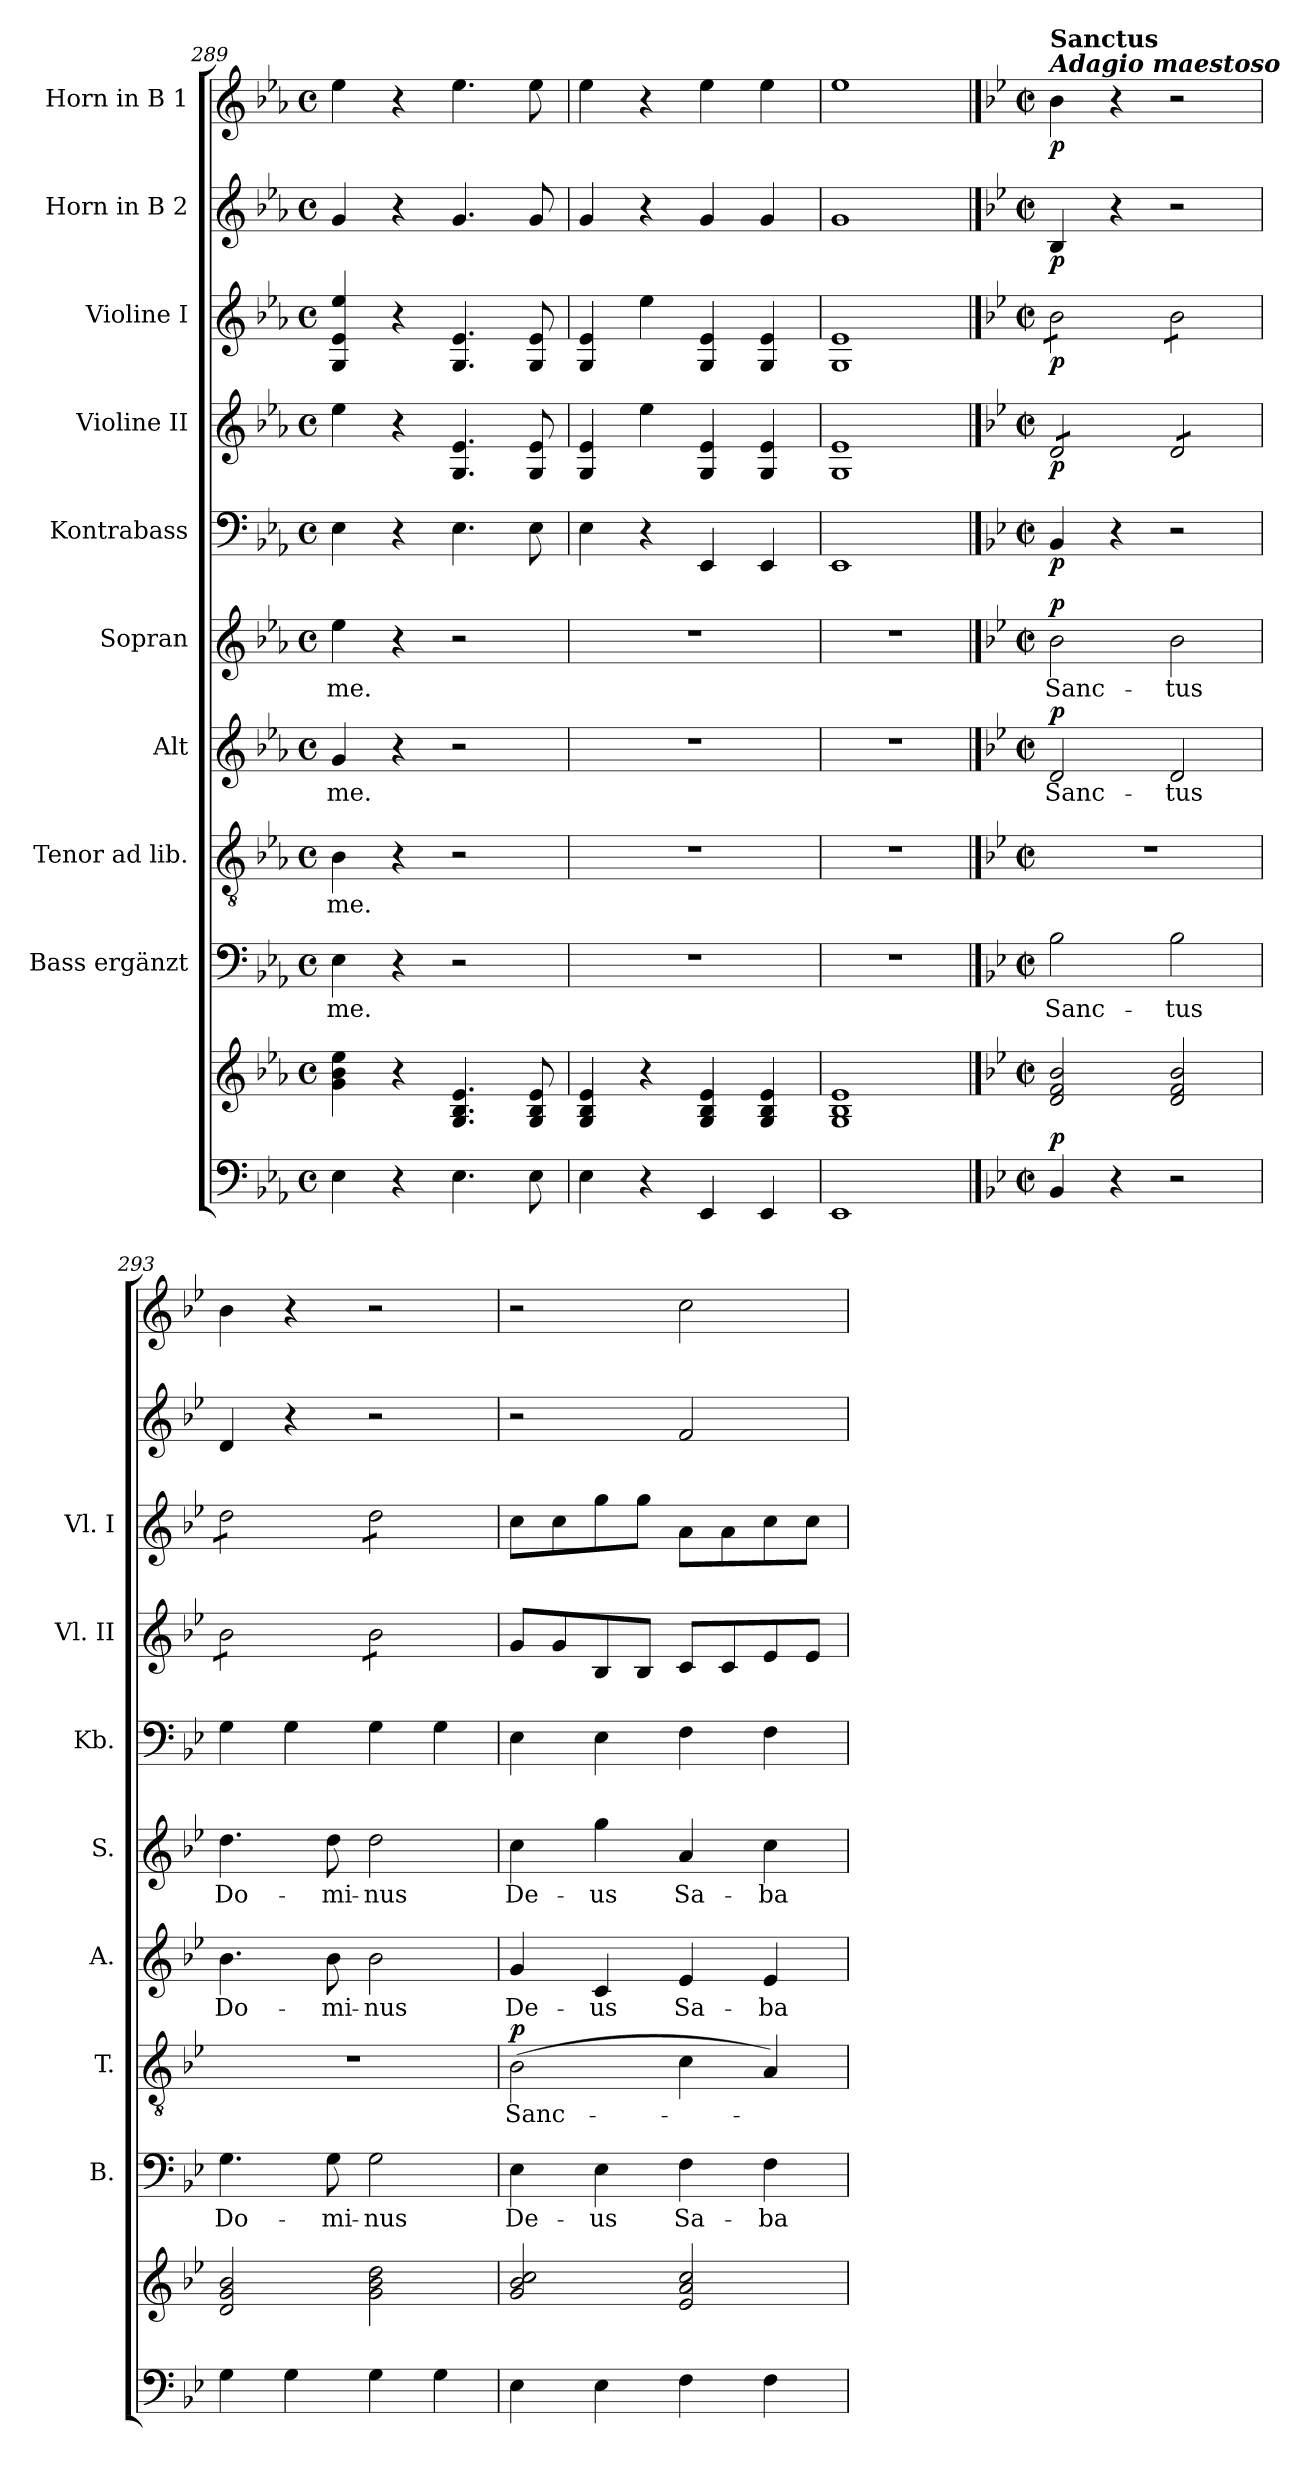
**kern	**kern	**dynam	**kern	**text	**kern	**text	**dynam	**kern	**text	**dynam	**kern	**text	**dynam	**kern	**dynam	**kern	**dynam	**kern	**dynam	**kern	**dynam	**kern	**dynam
*part10	*part10	*part10	*part9	*part9	*part8	*part8	*part8	*part7	*part7	*part7	*part6	*part6	*part6	*part5	*part5	*part4	*part4	*part3	*part3	*part2	*part2	*part1	*part1
*staff11	*staff10	*staff10/11	*staff9	*staff9	*staff8	*staff8	*staff8	*staff7	*staff7	*staff7	*staff6	*staff6	*staff6	*staff5	*staff5	*staff4	*staff4	*staff3	*staff3	*staff2	*staff2	*staff1	*staff1
*	*	*	*I"Bass ergänzt	*	*I"Tenor ad lib.	*	*	*I"Alt	*	*	*I"Sopran	*	*	*I"Kontrabass	*	*I"Violine II	*	*I"Violine I	*	*I"Horn in B 2	*	*I"Horn in B 1	*
*	*	*	*I'B.	*	*I'T.	*	*	*I'A.	*	*	*I'S.	*	*	*I'Kb.	*	*I'Vl. II	*	*I'Vl. I	*	*	*	*	*
*clefF4	*clefG2	*	*clefF4	*	*clefGv2	*	*	*clefG2	*	*	*clefG2	*	*	*clefF4	*	*clefG2	*	*clefG2	*	*clefG2	*	*clefG2	*
*	*	*	*	*	*	*	*	*	*	*	*	*	*	*ITrd7c12	*	*	*	*	*	*ITrd8c14	*	*ITrd8c14	*
*k[b-e-a-]	*k[b-e-a-]	*	*k[b-e-a-]	*	*k[b-e-a-]	*	*	*k[b-e-a-]	*	*	*k[b-e-a-]	*	*	*k[b-e-a-]	*	*k[b-e-a-]	*	*k[b-e-a-]	*	*k[b-e-a-]	*	*k[b-e-a-]	*
*E-:	*E-:	*	*E-:	*	*E-:	*	*	*E-:	*	*	*E-:	*	*	*E-:	*	*E-:	*	*E-:	*	*E-:	*	*E-:	*
*M4/4	*M4/4	*	*M4/4	*	*M4/4	*	*	*M4/4	*	*	*M4/4	*	*	*M4/4	*	*M4/4	*	*M4/4	*	*M4/4	*	*M4/4	*
*met(c)	*met(c)	*	*met(c)	*	*met(c)	*	*	*met(c)	*	*	*met(c)	*	*	*met(c)	*	*met(c)	*	*met(c)	*	*met(c)	*	*met(c)	*
=289	=289	=289	=289	=289	=289	=289	=289	=289	=289	=289	=289	=289	=289	=289	=289	=289	=289	=289	=289	=289	=289	=289	=289
!	!	!	!	!LO:LY:b	!	!LO:LY:b	!	!	!LO:LY:b	!	!	!LO:LY:b	!	!	!	!	!	!	!	!	!	!	!
4E-\	4g\ 4b-\ 4ee-\	.	4E-\	me.	4B-\	me.	.	4g/	me.	.	4ee-\	me.	.	4EE-\	.	4ee-\	.	4G/ 4e-/ 4ee-/	.	4G/	.	4e-\	.
4r	4r	.	4r	.	4r	.	.	4r	.	.	4r	.	.	4r	.	4r	.	4r	.	4r	.	4r	.
4.E-\	4.G/ 4.B-/ 4.e-/	.	2r	.	2r	.	.	2r	.	.	2r	.	.	4.EE-\	.	4.G/ 4.e-/	.	4.G/ 4.e-/	.	4.G/	.	4.e-\	.
8E-\	8G/ 8B-/ 8e-/	.	.	.	.	.	.	.	.	.	.	.	.	8EE-\	.	8G/ 8e-/	.	8G/ 8e-/	.	8G/	.	8e-\	.
=290	=290	=290	=290	=290	=290	=290	=290	=290	=290	=290	=290	=290	=290	=290	=290	=290	=290	=290	=290	=290	=290	=290	=290
4E-\	4G/ 4B-/ 4e-/	.	1r	.	1r	.	.	1r	.	.	1r	.	.	4EE-\	.	4G/ 4e-/	.	4G/ 4e-/	.	4G/	.	4e-\	.
4r	4r	.	.	.	.	.	.	.	.	.	.	.	.	4r	.	4ee-\	.	4ee-\	.	4r	.	4r	.
4EE-/	4G/ 4B-/ 4e-/	.	.	.	.	.	.	.	.	.	.	.	.	4EEE-/	.	4G/ 4e-/	.	4G/ 4e-/	.	4G/	.	4e-\	.
4EE-/	4G/ 4B-/ 4e-/	.	.	.	.	.	.	.	.	.	.	.	.	4EEE-/	.	4G/ 4e-/	.	4G/ 4e-/	.	4G/	.	4e-\	.
=291	=291	=291	=291	=291	=291	=291	=291	=291	=291	=291	=291	=291	=291	=291	=291	=291	=291	=291	=291	=291	=291	=291	=291
1EE-	1G 1B- 1e-	.	1r	.	1r	.	.	1r	.	.	1r	.	.	1EEE-	.	1G 1e-	.	1G 1e-	.	1G	.	1e-	.
!!LO:PB:g=z
==292	==292	==292	==292	==292	==292	==292	==292	==292	==292	==292	==292	==292	==292	==292	==292	==292	==292	==292	==292	==292	==292	==292	==292
*k[b-e-]	*k[b-e-]	*	*k[b-e-]	*	*k[b-e-]	*	*	*k[b-e-]	*	*	*k[b-e-]	*	*	*k[b-e-]	*	*k[b-e-]	*	*k[b-e-]	*	*k[b-e-]	*	*k[b-e-]	*
*B-:	*B-:	*	*B-:	*	*B-:	*	*	*B-:	*	*	*B-:	*	*	*B-:	*	*B-:	*	*B-:	*	*B-:	*	*B-:	*
*M2/2	*M2/2	*	*M2/2	*	*M2/2	*	*	*M2/2	*	*	*M2/2	*	*	*M2/2	*	*M2/2	*	*M2/2	*	*M2/2	*	*M2/2	*
*met(c|)	*met(c|)	*	*met(c|)	*	*met(c|)	*	*	*met(c|)	*	*	*met(c|)	*	*	*met(c|)	*	*met(c|)	*	*met(c|)	*	*met(c|)	*	*met(c|)	*
!	!	!	!	!	!	!	!	!	!	!	!	!	!	!	!	!	!	!	!	!	!	!LO:TX:a:Bi:t=Adagio maestoso	!
!	!	!	!	!	!	!	!	!	!	!	!	!	!	!	!	!	!	!	!	!	!	!LO:TX:a:B:t=Sanctus	!
!	!	!LO:DY:a=2	!	!LO:LY:b	!	!	!	!	!LO:LY:b	!LO:DY:a	!	!LO:LY:b	!LO:DY:a	!	!LO:DY:b	!	!LO:DY:b	!	!LO:DY:b	!	!LO:DY:b	!	!LO:DY:b
*	*	*	*	*	*	*	*	*	*	*	*	*	*	*	*	*tremolo	*	*	*	*	*	*	*
*	*	*	*	*	*	*	*	*	*	*	*	*	*	*	*	*	*	*tremolo	*	*	*	*	*
4BB-/	2d/ 2f/ 2b-/	p	2B-\	Sanc-	1r	.	.	2d/	Sanc-	p	2b-\	Sanc-	p	4BBB-/	p	8d/L	p	8b-\L	p	4BB-/	p	4B-\	p
.	.	.	.	.	.	.	.	.	.	.	.	.	.	.	.	8d/	.	8b-\	.	.	.	.	.
4r	.	.	.	.	.	.	.	.	.	.	.	.	.	4r	.	8d/	.	8b-\	.	4r	.	4r	.
.	.	.	.	.	.	.	.	.	.	.	.	.	.	.	.	8d/J	.	8b-\J	.	.	.	.	.
!	!	!	!	!LO:LY:b	!	!	!	!	!LO:LY:b	!	!	!LO:LY:b	!	!	!	!	!	!	!	!	!	!	!
2r	2d/ 2f/ 2b-/	.	2B-\	-tus	.	.	.	2d/	-tus	.	2b-\	-tus	.	2r	.	8d/L	.	8b-\L	.	2r	.	2r	.
.	.	.	.	.	.	.	.	.	.	.	.	.	.	.	.	8d/	.	8b-\	.	.	.	.	.
.	.	.	.	.	.	.	.	.	.	.	.	.	.	.	.	8d/	.	8b-\	.	.	.	.	.
.	.	.	.	.	.	.	.	.	.	.	.	.	.	.	.	8d/J	.	8b-\J	.	.	.	.	.
=293	=293	=293	=293	=293	=293	=293	=293	=293	=293	=293	=293	=293	=293	=293	=293	=293	=293	=293	=293	=293	=293	=293	=293
!	!	!	!	!LO:LY:b	!	!	!	!	!LO:LY:b	!	!	!LO:LY:b	!	!	!	!	!	!	!	!	!	!	!
4G\	2d/ 2g/ 2b-/	.	4.G\	Do-	1r	.	.	4.b-\	Do-	.	4.dd\	Do-	.	4GG\	.	8b-\L	.	8dd\L	.	4D/	.	4B-\	.
.	.	.	.	.	.	.	.	.	.	.	.	.	.	.	.	8b-\	.	8dd\	.	.	.	.	.
4G\	.	.	.	.	.	.	.	.	.	.	.	.	.	4GG\	.	8b-\	.	8dd\	.	4r	.	4r	.
!	!	!	!	!LO:LY:b	!	!	!	!	!LO:LY:b	!	!	!LO:LY:b	!	!	!	!	!	!	!	!	!	!	!
.	.	.	8G\	-mi-	.	.	.	8b-\	-mi-	.	8dd\	-mi-	.	.	.	8b-\J	.	8dd\J	.	.	.	.	.
!	!	!	!	!LO:LY:b	!	!	!	!	!LO:LY:b	!	!	!LO:LY:b	!	!	!	!	!	!	!	!	!	!	!
4G\	2g\ 2b-\ 2dd\	.	2G\	-nus	.	.	.	2b-\	-nus	.	2dd\	-nus	.	4GG\	.	8b-\L	.	8dd\L	.	2r	.	2r	.
.	.	.	.	.	.	.	.	.	.	.	.	.	.	.	.	8b-\	.	8dd\	.	.	.	.	.
4G\	.	.	.	.	.	.	.	.	.	.	.	.	.	4GG\	.	8b-\	.	8dd\	.	.	.	.	.
.	.	.	.	.	.	.	.	.	.	.	.	.	.	.	.	8b-\J	.	8dd\J	.	.	.	.	.
*	*	*	*	*	*	*	*	*	*	*	*	*	*	*	*	*	*	*Xtremolo	*	*	*	*	*
*	*	*	*	*	*	*	*	*	*	*	*	*	*	*	*	*Xtremolo	*	*	*	*	*	*	*
=294	=294	=294	=294	=294	=294	=294	=294	=294	=294	=294	=294	=294	=294	=294	=294	=294	=294	=294	=294	=294	=294	=294	=294
!	!	!	!	!LO:LY:b	!	!LO:LY:b	!LO:DY:a	!	!LO:LY:b	!	!	!LO:LY:b	!	!	!	!	!	!	!	!	!	!	!
4E-\	2g/ 2b-/ 2cc/	.	4E-\	De-	(>2B-\	Sanc-	p	4g/	De-	.	4cc\	De-	.	4EE-\	.	8g/L	.	8cc\L	.	2r	.	2r	.
.	.	.	.	.	.	.	.	.	.	.	.	.	.	.	.	8g/	.	8cc\	.	.	.	.	.
!	!	!	!	!LO:LY:b	!	!	!	!	!LO:LY:b	!	!	!LO:LY:b	!	!	!	!	!	!	!	!	!	!	!
4E-\	.	.	4E-\	-us	.	.	.	4c/	-us	.	4gg\	-us	.	4EE-\	.	8B-/	.	8gg\	.	.	.	.	.
.	.	.	.	.	.	.	.	.	.	.	.	.	.	.	.	8B-/J	.	8gg\J	.	.	.	.	.
!	!	!	!	!LO:LY:b	!	!	!	!	!LO:LY:b	!	!	!LO:LY:b	!	!	!	!	!	!	!	!	!	!	!
4F\	2e-/ 2a/ 2cc/	.	4F\	Sa-	4c\	.	.	4e-/	Sa-	.	4a/	Sa-	.	4FF\	.	8c/L	.	8a\L	.	2F/	.	2c\	.
.	.	.	.	.	.	.	.	.	.	.	.	.	.	.	.	8c/	.	8a\	.	.	.	.	.
!	!	!	!	!LO:LY:b	!	!	!	!	!LO:LY:b	!	!	!LO:LY:b	!	!	!	!	!	!	!	!	!	!	!
4F\	.	.	4F\	-ba-	4A/)	.	.	4e-/	-ba-	.	4cc\	-ba-	.	4FF\	.	8e-/	.	8cc\	.	.	.	.	.
.	.	.	.	.	.	.	.	.	.	.	.	.	.	.	.	8e-/J	.	8cc\J	.	.	.	.	.
=	=	=	=	=	=	=	=	=	=	=	=	=	=	=	=	=	=	=	=	=	=	=	=
*-	*-	*-	*-	*-	*-	*-	*-	*-	*-	*-	*-	*-	*-	*-	*-	*-	*-	*-	*-	*-	*-	*-	*-
